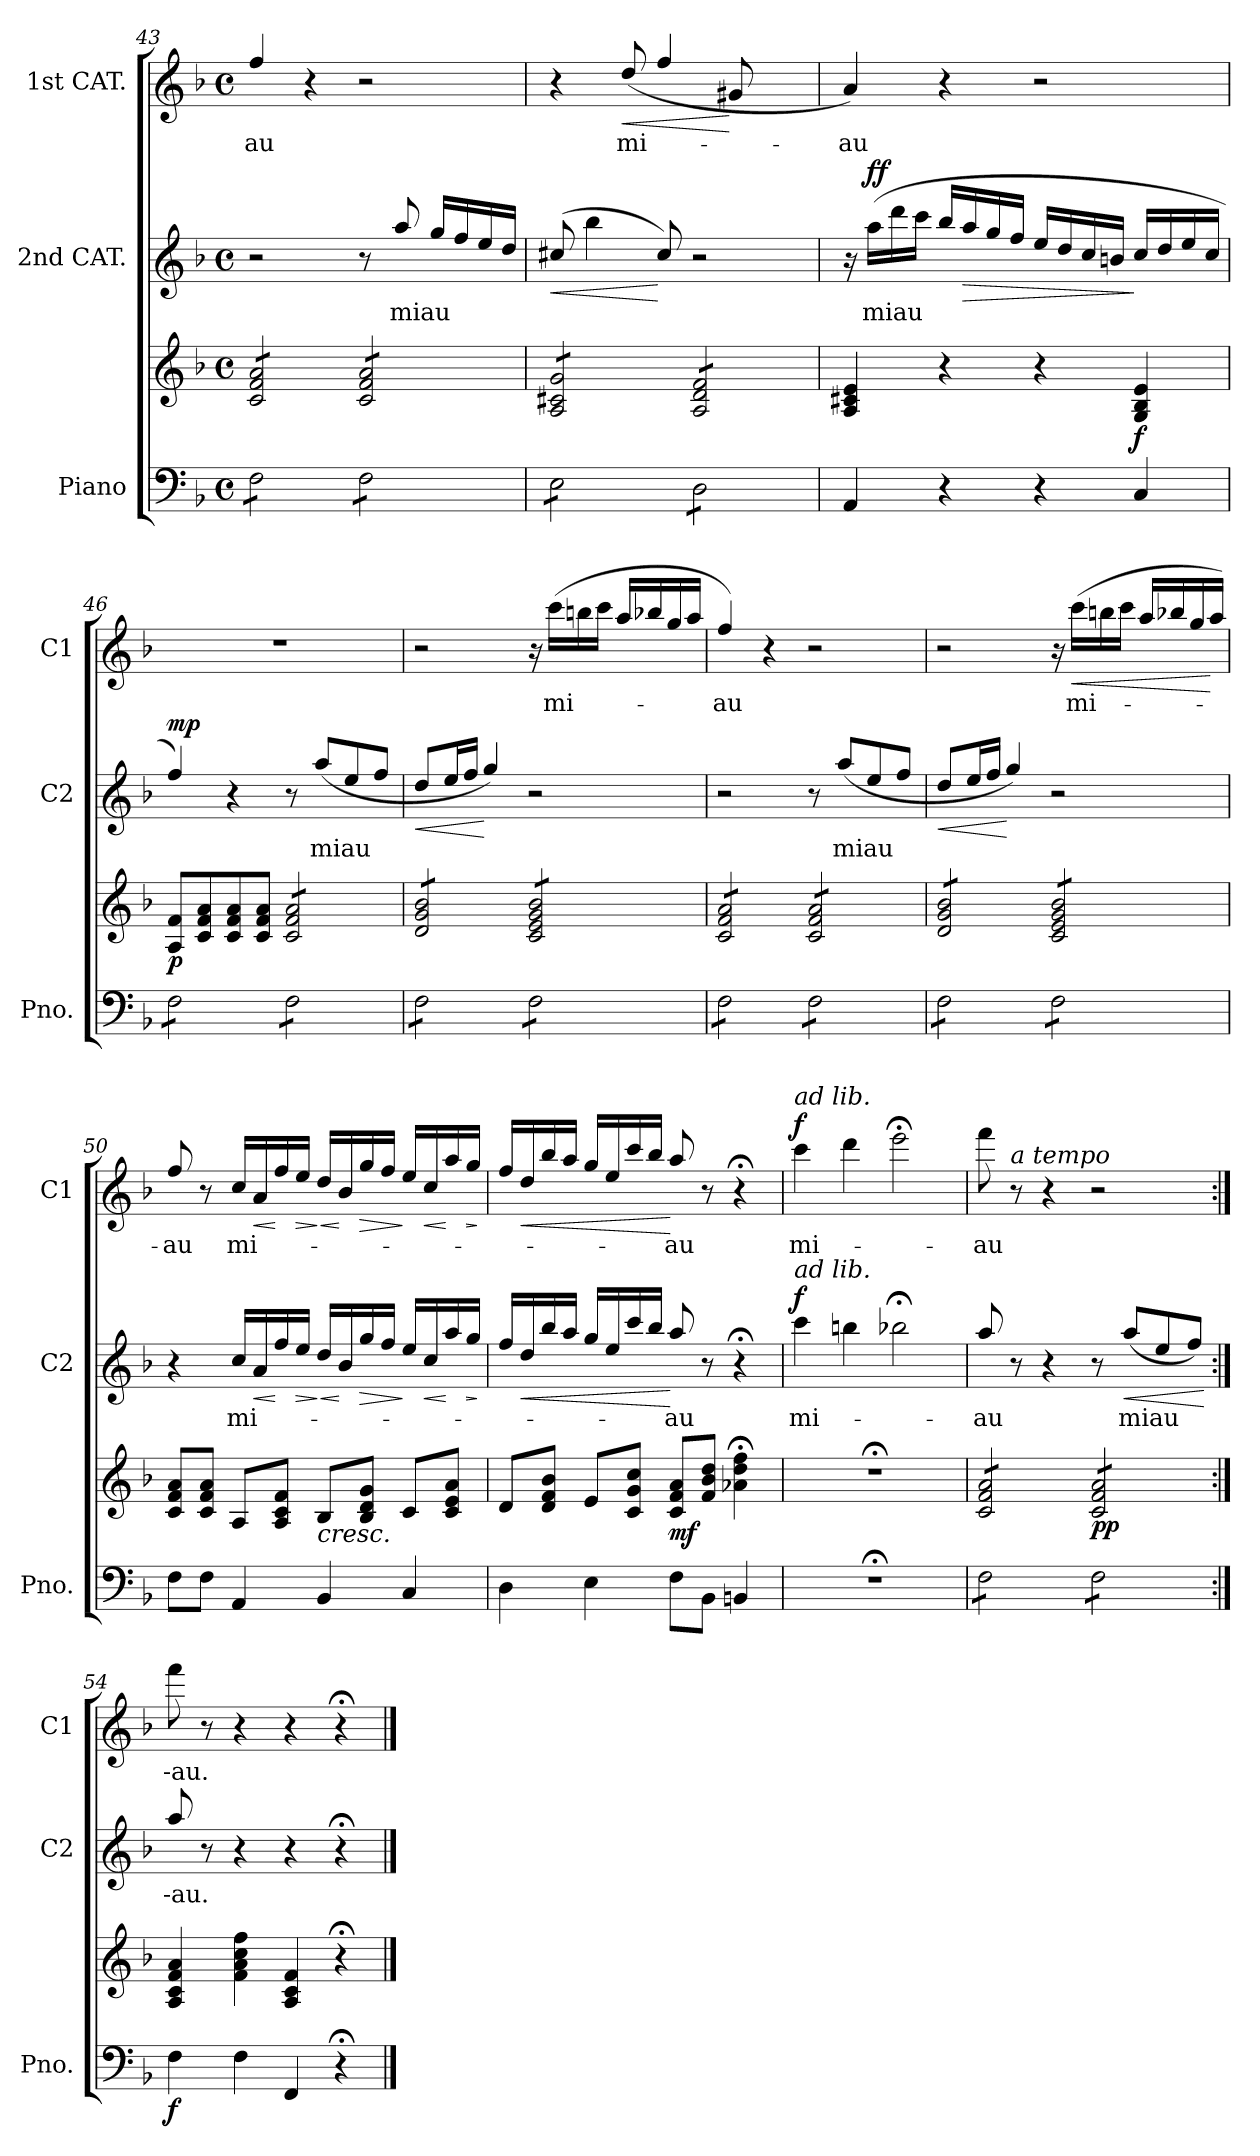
**kern	**kern	**dynam	**kern	**text	**dynam	**kern	**text	**dynam
*part3	*part3	*part3	*part2	*part2	*part2	*part1	*part1	*part1
*staff4	*staff3	*staff3/4	*staff2	*staff2	*staff2	*staff1	*staff1	*staff1
*I"Piano	*	*	*I"2nd CAT.	*	*	*I"1st CAT.	*	*
*I'Pno.	*	*	*I'C2	*	*	*I'C1	*	*
*clefF4	*clefG2	*	*clefG2	*	*	*clefG2	*	*
*	*	*	*ITrd7c12	*	*	*ITrd7c12	*	*
*k[b-]	*k[b-]	*	*k[b-]	*	*	*k[b-]	*	*
*d:	*d:	*	*d:	*	*	*d:	*	*
*M4/4	*M4/4	*	*M4/4	*	*	*M4/4	*	*
*met(c)	*met(c)	*	*met(c)	*	*	*met(c)	*	*
=43	=43	=43	=43	=43	=43	=43	=43	=43
!	!	!	!	!	!	!	!LO:LY:b	!
*tremolo	*	*	*	*	*	*	*	*
*	*tremolo	*	*	*	*	*	*	*
8F\L	8c/ 8f/ 8a/L	.	2r	.	.	4f/	-au	.
8F\	8c/ 8f/ 8a/	.	.	.	.	.	.	.
8F\	8c/ 8f/ 8a/	.	.	.	.	4r	.	.
8F\J	8c/ 8f/ 8a/J	.	.	.	.	.	.	.
8F\L	8c/ 8f/ 8a/L	.	8r	.	.	2r	.	.
!	!	!	!	!LO:LY:b	!	!	!	!
8F\	8c/ 8f/ 8a/	.	8a/	miau	.	.	.	.
8F\	8c/ 8f/ 8a/	.	16g/LL	.	.	.	.	.
.	.	.	16f/	.	.	.	.	.
8F\J	8c/ 8f/ 8a/J	.	16e/	.	.	.	.	.
.	.	.	16d/JJ	.	.	.	.	.
=44	=44	=44	=44	=44	=44	=44	=44	=44
!	!	!	!	!	!LO:HP:b	!	!	!
8E\L	8A/ 8c#X/ 8g/L	.	(>8c#X/	.	<	4r	.	.
8E\	8A/ 8c#X/ 8g/	.	4b-\	.	.	.	.	.
!	!	!	!	!	!	!	!LO:LY:b	!LO:HP:b
8E\	8A/ 8c#X/ 8g/	.	.	.	.	(8d/	mi-	<
8E\J	8A/ 8c#X/ 8g/J	.	8c#/)	.	[	4f/	.	.
8D\L	8A/ 8d/ 8f/L	.	2r	.	.	.	.	.
8D\	8A/ 8d/ 8f/	.	.	.	.	8G#X/	.	[
8D\	8A/ 8d/ 8f/	.	.	.	.	4ryy	.	.
8D\J	8A/ 8d/ 8f/J	.	.	.	.	.	.	.
*	*Xtremolo	*	*	*	*	*	*	*
*Xtremolo	*	*	*	*	*	*	*	*
!!LO:LB:g=z
=45	=45	=45	=45	=45	=45	=45	=45	=45
!	!	!	!	!	!	!	!LO:LY:b	!
4AA/	4A/ 4c#X/ 4e/	.	16r	.	.	4A/)	-au	.
!	!	!	!	!LO:LY:b	!LO:DY:a	!	!	!
.	.	.	(>16a\LL	miau	ff	.	.	.
.	.	.	16dd\	.	.	.	.	.
.	.	.	16cc\JJ	.	.	.	.	.
4r	4r	.	16b-/LL	.	.	4r	.	.
!	!	!	!	!	!LO:HP:b	!	!	!
.	.	.	16a/	.	>	.	.	.
.	.	.	16g/	.	.	.	.	.
.	.	.	16f/JJ	.	.	.	.	.
4r	4r	.	16e/LL	.	.	2r	.	.
.	.	.	16d/	.	.	.	.	.
.	.	.	16c/	.	.	.	.	.
.	.	.	16Bn/JJ	.	.	.	.	.
!	!	!LO:DY:b	!	!	!	!	!	!
4C/	4G/ 4B-/ 4e/	f	16c/LL	.	]	.	.	.
.	.	.	16d/	.	.	.	.	.
.	.	.	16e/	.	.	.	.	.
.	.	.	16c/JJ	.	.	.	.	.
=46	=46	=46	=46	=46	=46	=46	=46	=46
!	!	!LO:DY:b	!	!	!LO:DY:a	!	!	!
*tremolo	*	*	*	*	*	*	*	*
8F\L	8A/ 8f/L	p	4f/)	.	mp	1r	.	.
8F\	8c/ 8f/ 8a/	.	.	.	.	.	.	.
8F\	8c/ 8f/ 8a/	.	4r	.	.	.	.	.
8F\J	8c/ 8f/ 8a/J	.	.	.	.	.	.	.
*	*tremolo	*	*	*	*	*	*	*
8F\L	8c/ 8f/ 8a/L	.	8r	.	.	.	.	.
!	!	!	!	!LO:LY:b	!	!	!	!
8F\	8c/ 8f/ 8a/	.	(>8a/L	miau	.	.	.	.
8F\	8c/ 8f/ 8a/	.	8e/	.	.	.	.	.
8F\J	8c/ 8f/ 8a/J	.	8f/J	.	.	.	.	.
=47	=47	=47	=47	=47	=47	=47	=47	=47
!	!	!	!	!	!LO:HP:b	!	!	!
8F\L	8d/ 8g/ 8b-/L	.	8d/L	.	<	2r	.	.
8F\	8d/ 8g/ 8b-/	.	16e/L	.	.	.	.	.
.	.	.	16f/JJ	.	.	.	.	.
8F\	8d/ 8g/ 8b-/	.	4g/)	.	[	.	.	.
8F\J	8d/ 8g/ 8b-/J	.	.	.	.	.	.	.
8F\L	8c/ 8e/ 8g/ 8b-/L	.	2r	.	.	16r	.	.
!	!	!	!	!	!	!	!LO:LY:b	!
.	.	.	.	.	.	(>16cc\LL	mi-	.
8F\	8c/ 8e/ 8g/ 8b-/	.	.	.	.	16bn\	.	.
.	.	.	.	.	.	16cc\JJ	.	.
8F\	8c/ 8e/ 8g/ 8b-/	.	.	.	.	16a/LL	.	.
.	.	.	.	.	.	16b-X/	.	.
8F\J	8c/ 8e/ 8g/ 8b-/J	.	.	.	.	16g/	.	.
.	.	.	.	.	.	16a/JJ	.	.
=48	=48	=48	=48	=48	=48	=48	=48	=48
!	!	!	!	!	!	!	!LO:LY:b	!
8F\L	8c/ 8f/ 8a/L	.	2r	.	.	4f/)	-au	.
8F\	8c/ 8f/ 8a/	.	.	.	.	.	.	.
8F\	8c/ 8f/ 8a/	.	.	.	.	4r	.	.
8F\J	8c/ 8f/ 8a/J	.	.	.	.	.	.	.
8F\L	8c/ 8f/ 8a/L	.	8r	.	.	2r	.	.
!	!	!	!	!LO:LY:b	!	!	!	!
8F\	8c/ 8f/ 8a/	.	(>8a/L	miau	.	.	.	.
8F\	8c/ 8f/ 8a/	.	8e/	.	.	.	.	.
8F\J	8c/ 8f/ 8a/J	.	8f/J	.	.	.	.	.
=49	=49	=49	=49	=49	=49	=49	=49	=49
!	!	!	!	!	!LO:HP:b	!	!	!
8F\L	8d/ 8g/ 8b-/L	.	8d/L	.	<	2r	.	.
8F\	8d/ 8g/ 8b-/	.	16e/L	.	.	.	.	.
.	.	.	16f/JJ	.	.	.	.	.
8F\	8d/ 8g/ 8b-/	.	4g/)	.	[	.	.	.
8F\J	8d/ 8g/ 8b-/J	.	.	.	.	.	.	.
8F\L	8c/ 8e/ 8g/ 8b-/L	.	2r	.	.	16r	.	.
!	!	!	!	!	!	!	!LO:LY:b	!LO:HP:b
.	.	.	.	.	.	(>16cc\LL	mi-	<
8F\	8c/ 8e/ 8g/ 8b-/	.	.	.	.	16bn\	.	.
.	.	.	.	.	.	16cc\JJ	.	.
8F\	8c/ 8e/ 8g/ 8b-/	.	.	.	.	16a/LL	.	.
.	.	.	.	.	.	16b-X/	.	.
8F\J	8c/ 8e/ 8g/ 8b-/J	.	.	.	.	16g/	.	.
*	*Xtremolo	*	*	*	*	*	*	*
*Xtremolo	*	*	*	*	*	*	*	*
.	.	.	.	.	.	16a/JJ)	.	[
!!LO:PB:g=z
=50	=50	=50	=50	=50	=50	=50	=50	=50
!	!	!	!	!	!	!	!LO:LY:b	!
8F\L	8c/ 8f/ 8a/L	.	4r	.	.	8f/	-au	.
8F\J	8c/ 8f/ 8a/J	.	.	.	.	8r	.	.
!	!	!	!	!LO:LY:b	!	!	!LO:LY:b	!
4AA/	8A/L	.	16c/LL	mi-	.	16c/LL	mi-	.
!	!	!	!	!	!LO:HP:b	!	!	!LO:HP:b
.	.	.	16A/	.	<	16A/	.	<
.	8A/ 8c/ 8f/J	.	16f/	.	[	16f/	.	[
!	!	!	!	!	!LO:HP:b	!	!	!LO:HP:b
.	.	.	16e/JJ	.	>	16e/JJ	.	>
!	!LO:TX:b:i:t=cresc.	!	!	!	!	!	!	!
!	!	!	!	!	!LO:HP:n=1:b	!	!	!LO:HP:n=1:b
4BB-/	8B-/L	.	16d/LL	.	] <	16d/LL	.	] <
.	.	.	16B-/	.	[	16B-/	.	[
!	!	!	!	!	!LO:HP:b	!	!	!LO:HP:b
.	8B-/ 8d/ 8g/J	.	16g/	.	>	16g/	.	>
.	.	.	16f/JJ	.	.	16f/JJ	.	.
4C/	8c/L	.	16e/LL	.	]	16e/LL	.	]
!	!	!	!	!	!LO:HP:b	!	!	!LO:HP:b
.	.	.	16c/	.	<	16c/	.	<
.	8c/ 8e/ 8a/J	.	16a/	.	[	16a/	.	[
!	!	!	!	!	!LO:HP:b	!	!	!LO:HP:b
.	.	.	16g/JJ	.	>	16g/JJ	.	>
.	.	.	.	.	]	.	.	]
=51	=51	=51	=51	=51	=51	=51	=51	=51
4D\	8d/L	.	16f/LL	.	.	16f/LL	.	.
!	!	!	!	!	!LO:HP:b	!	!	!LO:HP:b
.	.	.	16d/	.	<	16d/	.	<
.	8d/ 8f/ 8b-/J	.	16b-/	.	.	16b-/	.	.
.	.	.	16a/JJ	.	.	16a/JJ	.	.
4E\	8e/L	.	16g/LL	.	.	16g/LL	.	.
.	.	.	16e/	.	.	16e/	.	.
.	8c/ 8g/ 8cc/J	.	16cc/	.	.	16cc/	.	.
.	.	.	16b-/JJ	.	.	16b-/JJ	.	.
!	!	!LO:DY:b	!	!LO:LY:b	!	!	!LO:LY:b	!
8F\L	8c/ 8f/ 8a/L	mf	8a/	-au	[	8a/	-au	[
8BB-\J	8f/ 8b-/ 8dd/J	.	8r	.	.	8r	.	.
4BBn/	4a-X\;< 4dd\;< 4ff\;<	.	4r;<	.	.	4r;<	.	.
=52	=52	=52	=52	=52	=52	=52	=52	=52
!	!	!	!	!	!	!LO:TX:a:i:t=ad lib.	!	!
!	!	!	!LO:TX:a:i:t=ad lib.	!	!	!	!	!
!	!	!	!	!LO:LY:b	!LO:DY:a	!	!LO:LY:b	!LO:DY:a
1r;<	1r;<	.	4cc\	mi-	f	4cc\	mi-	f
.	.	.	4bn\	.	.	4dd\	.	.
.	.	.	2b-X;<\	.	.	2ee;<\	.	.
=53	=53	=53	=53	=53	=53	=53	=53	=53
!	!	!	!	!LO:LY:b	!	!	!LO:LY:b	!
*tremolo	*	*	*	*	*	*	*	*
*	*tremolo	*	*	*	*	*	*	*
8F\L	8c/ 8f/ 8a/L	.	8a/	-au	.	8ff\	-au	.
!	!	!	!	!	!	!LO:TX:a:i:t=a tempo	!	!
8F\	8c/ 8f/ 8a/	.	8r	.	.	8r	.	.
8F\	8c/ 8f/ 8a/	.	4r	.	.	4r	.	.
8F\J	8c/ 8f/ 8a/J	.	.	.	.	.	.	.
!	!	!LO:DY:b	!	!	!	!	!	!
8F\L	8c/ 8f/ 8a/L	pp	8r	.	.	2r	.	.
!	!	!	!	!LO:LY:b	!LO:HP:b	!	!	!
8F\	8c/ 8f/ 8a/	.	(<8a/L	miau	<	.	.	.
8F\	8c/ 8f/ 8a/	.	8e/	.	.	.	.	.
8F\J	8c/ 8f/ 8a/J	.	8f/J)	.	.	.	.	.
*	*Xtremolo	*	*	*	*	*	*	*
*Xtremolo	*	*	*	*	*	*	*	*
.	.	.	.	.	[	.	.	.
=54:|!	=54:|!	=54:|!	=54:|!	=54:|!	=54:|!	=54:|!	=54:|!	=54:|!
!	!	!LO:DY:b=2	!	!LO:LY:b	!	!	!LO:LY:b	!
4F\	4A/ 4c/ 4f/ 4a/	f	8a/	‑au.	.	8ff\	‑au.	.
.	.	.	8r	.	.	8r	.	.
4F\	4f\ 4a\ 4cc\ 4ff\	.	4r	.	.	4r	.	.
4FF/	4A/ 4c/ 4f/	.	4r	.	.	4r	.	.
4r;<	4r;<	.	4r;<	.	.	4r;<	.	.
==	==	==	==	==	==	==	==	==
*-	*-	*-	*-	*-	*-	*-	*-	*-
